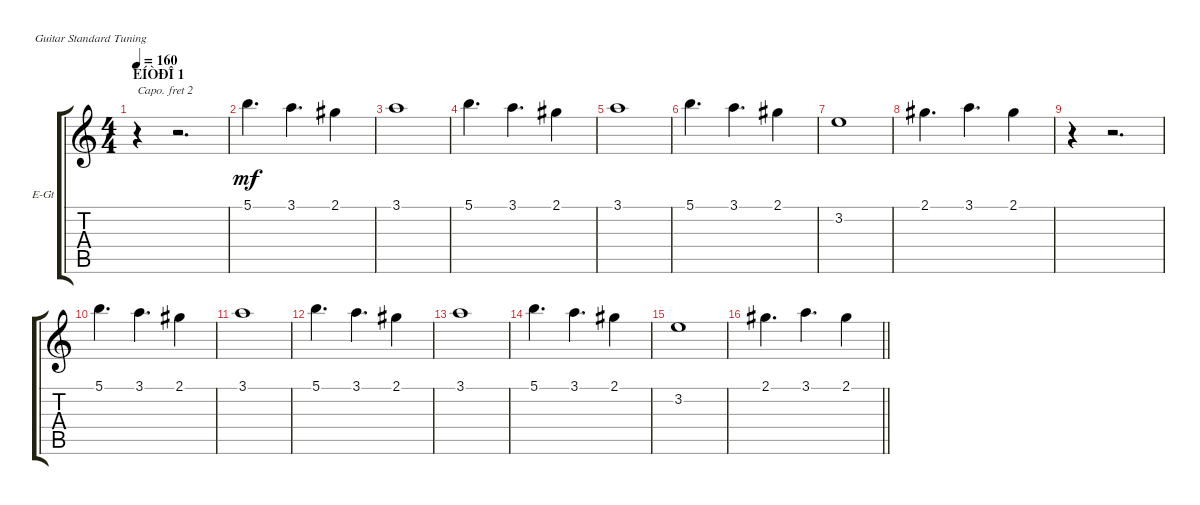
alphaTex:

\bracketExtendMode groupsimilarinstruments
\firstSystemTrackNameOrientation horizontal
\otherSystemsTrackNameOrientation horizontal
\track ("Clean" "E-Gt") {instrument electricguitarclean}
\staff {score tabs}
\capo 2
\tuning (E4 B3 G3 D3 A2 E2)
\ts (4 4)
\beaming (8 2 2 2 2)
\section ("" "ÈÍÒÐÎ 1")
\tempo 160
\clef g2
\ks c
r.4{dy mf instrument electricguitarclean} r.2{d} |
5.1.4{d} 3.1.4{d} 2.1.4 |
3.1.1 |
5.1.4{d} 3.1.4{d} 2.1.4 |
3.1.1 |
5.1.4{d} 3.1.4{d} 2.1.4 |
3.2.1 |
2.1.4{d} 3.1.4{d} 2.1.4 |
r.4 r.2{d} |
5.1.4{d} 3.1.4{d} 2.1.4 |
3.1.1 |
5.1.4{d} 3.1.4{d} 2.1.4 |
3.1.1 |
5.1.4{d} 3.1.4{d} 2.1.4 |
3.2.1 |
\barLineRight lightlight
2.1.4{d} 3.1.4{d} 2.1.4
